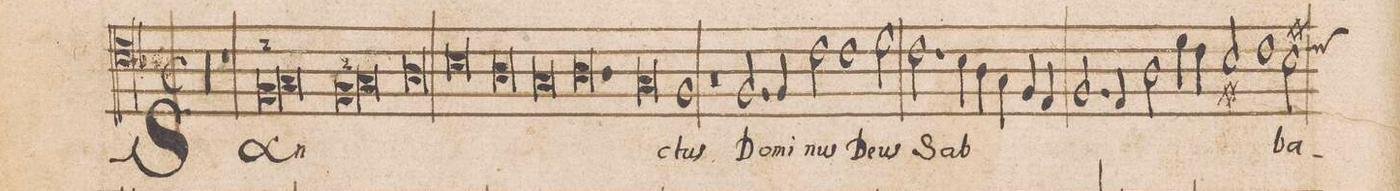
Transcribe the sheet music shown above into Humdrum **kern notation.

**kern	**text
*I"TENOR	*
*clefC4	*
*k[b-]	*
*met(c|)	*
*M2/1	*
0r	.
=2	=2
0r	.
=3	=3
1r	.
*lig	*
0F	San-
=4	=4
0G	.
*Xlig	*
=5	=5
*lig	*
0F	.
=6	=6
0G	.
*Xlig	*
=7	=7
0A	.
=8	=8
0B-	.
=9	=9
0A	.
=10	=10
0G	.
=11	=11
0.A	.
=12	=12
=13	=13
0G	.
=14	=14
1F	-ctus
1r	.
=15	=15
2.F/	Do-
4F/	-mi-
2c\	-nus
1c	De-
=16	=16
2d\	-us
2.c\	Sab-
4B-\	.
=17	=17
4A\	.
4G\	.
4F/	.
4E/	.
2.F/	.
4E/	.
=18	=18
2A\	.
4d\	.
4c\	.
2Bn/	.
1c	.
=19	=19
*custos:c	*
2Bn\	-ba-
*-	*-
